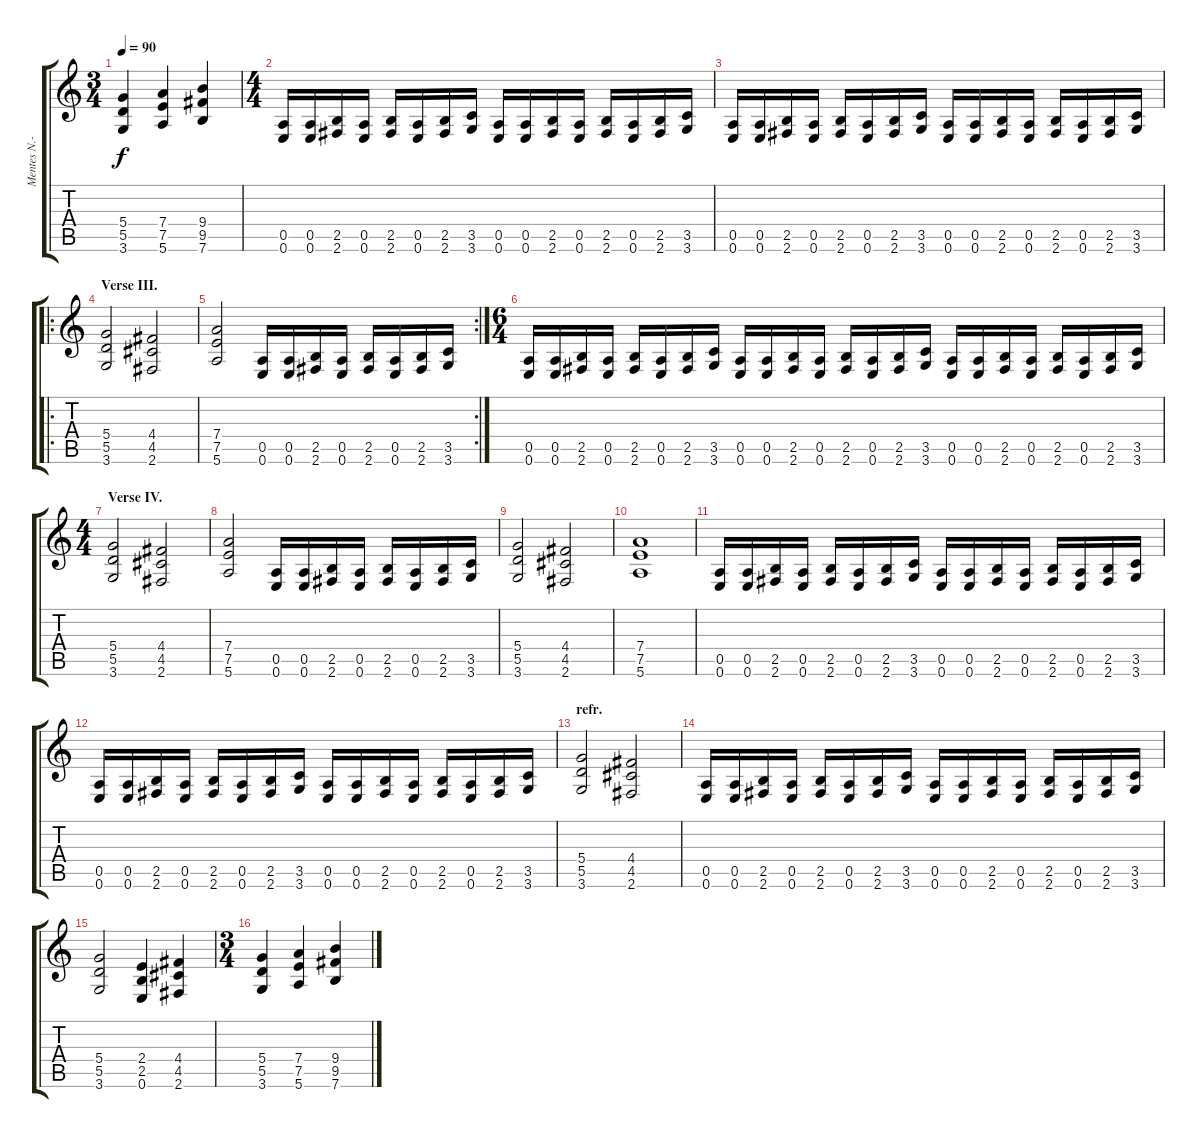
\track ("Mentes N.- solo" "Mentes N.-") {instrument distortionguitar}
\staff {score tabs}
\tuning (E4 B3 G3 D3 A2 E2) {hide}
\ts (3 4)
\tempo 90
\clef g2
\ks c
(5.4 5.5 3.6).4{dy f} (7.4 7.5 5.6).4 (9.4 9.5 7.6).4 |
\ts (4 4)
(0.5 0.6).16 (0.5 0.6).16 (2.5 2.6).16 (0.5 0.6).16 (2.5 2.6).16 (0.5 0.6).16 (2.5 2.6).16 (3.5 3.6).16 (0.5 0.6).16 (0.5 0.6).16 (2.5 2.6).16 (0.5 0.6).16 (2.5 2.6).16 (0.5 0.6).16 (2.5 2.6).16 (3.5 3.6).16 |
(0.5 0.6).16 (0.5 0.6).16 (2.5 2.6).16 (0.5 0.6).16 (2.5 2.6).16 (0.5 0.6).16 (2.5 2.6).16 (3.5 3.6).16 (0.5 0.6).16 (0.5 0.6).16 (2.5 2.6).16 (0.5 0.6).16 (2.5 2.6).16 (0.5 0.6).16 (2.5 2.6).16 (3.5 3.6).16 |
\ro
\section ("" "Verse III.")
(5.4 5.5 3.6).2 (4.4 4.5 2.6).2 |
\rc 2
(7.4 7.5 5.6).2 (0.5 0.6).16 (0.5 0.6).16 (2.5 2.6).16 (0.5 0.6).16 (2.5 2.6).16 (0.5 0.6).16 (2.5 2.6).16 (3.5 3.6).16 |
\ts (6 4)
(0.5 0.6).16 (0.5 0.6).16 (2.5 2.6).16 (0.5 0.6).16 (2.5 2.6).16 (0.5 0.6).16 (2.5 2.6).16 (3.5 3.6).16 (0.5 0.6).16 (0.5 0.6).16 (2.5 2.6).16 (0.5 0.6).16 (2.5 2.6).16 (0.5 0.6).16 (2.5 2.6).16 (3.5 3.6).16 (0.5 0.6).16 (0.5 0.6).16 (2.5 2.6).16 (0.5 0.6).16 (2.5 2.6).16 (0.5 0.6).16 (2.5 2.6).16 (3.5 3.6).16 |
\ts (4 4)
\section ("" "Verse IV.")
(5.4 5.5 3.6).2 (4.4 4.5 2.6).2 |
(7.4 7.5 5.6).2 (0.5 0.6).16 (0.5 0.6).16 (2.5 2.6).16 (0.5 0.6).16 (2.5 2.6).16 (0.5 0.6).16 (2.5 2.6).16 (3.5 3.6).16 |
(5.4 5.5 3.6).2 (4.4 4.5 2.6).2 |
(7.4 7.5 5.6).1 |
(0.5 0.6).16 (0.5 0.6).16 (2.5 2.6).16 (0.5 0.6).16 (2.5 2.6).16 (0.5 0.6).16 (2.5 2.6).16 (3.5 3.6).16 (0.5 0.6).16 (0.5 0.6).16 (2.5 2.6).16 (0.5 0.6).16 (2.5 2.6).16 (0.5 0.6).16 (2.5 2.6).16 (3.5 3.6).16 |
(0.5 0.6).16 (0.5 0.6).16 (2.5 2.6).16 (0.5 0.6).16 (2.5 2.6).16 (0.5 0.6).16 (2.5 2.6).16 (3.5 3.6).16 (0.5 0.6).16 (0.5 0.6).16 (2.5 2.6).16 (0.5 0.6).16 (2.5 2.6).16 (0.5 0.6).16 (2.5 2.6).16 (3.5 3.6).16 |
\section ("" "refr.")
(5.4 5.5 3.6).2 (4.4 4.5 2.6).2 |
(0.5 0.6).16 (0.5 0.6).16 (2.5 2.6).16 (0.5 0.6).16 (2.5 2.6).16 (0.5 0.6).16 (2.5 2.6).16 (3.5 3.6).16 (0.5 0.6).16 (0.5 0.6).16 (2.5 2.6).16 (0.5 0.6).16 (2.5 2.6).16 (0.5 0.6).16 (2.5 2.6).16 (3.5 3.6).16 |
(5.4 5.5 3.6).2 (2.4 2.5 0.6).4 (4.4 4.5 2.6).4 |
\ts (3 4)
(5.4 5.5 3.6).4 (7.4 7.5 5.6).4 (9.4 9.5 7.6).4
